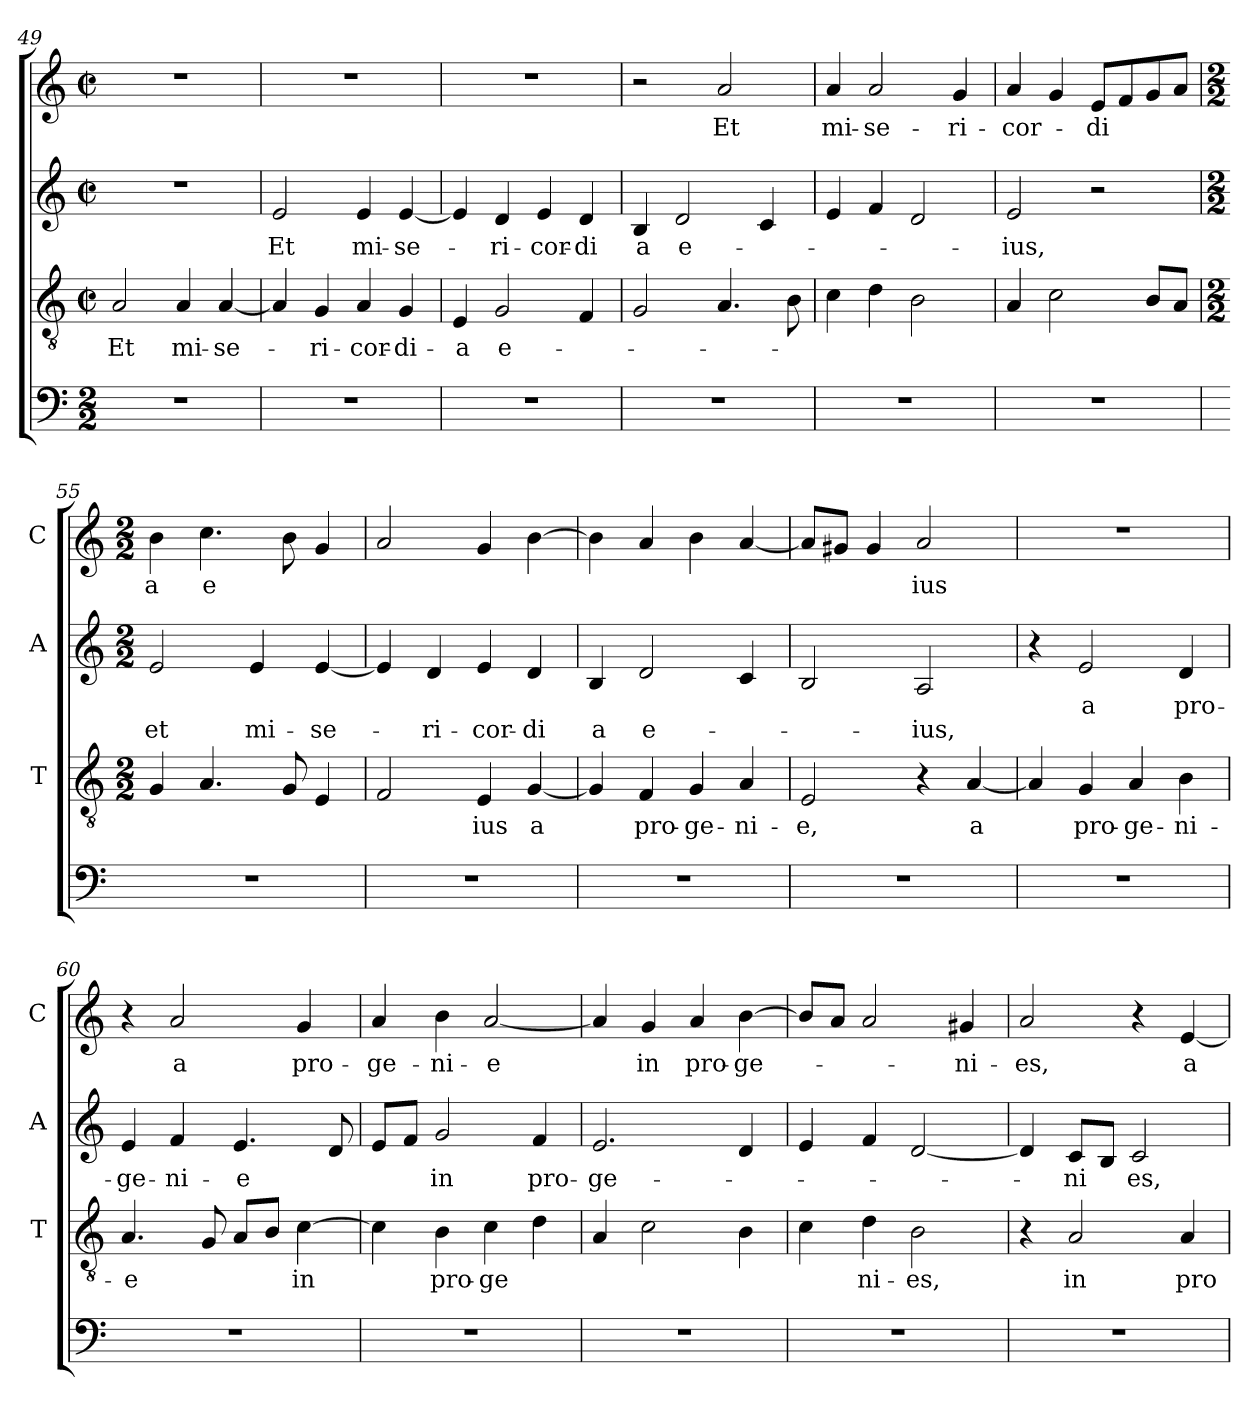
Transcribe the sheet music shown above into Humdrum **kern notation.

**kern	**kern	**text	**kern	**text	**text	**kern	**text
*part4	*part3	*part3	*part2	*part2	*part2	*part1	*part1
*staff4	*staff3	*staff3	*staff2	*staff2	*staff2	*staff1	*staff1
*	*I'T	*	*I'A	*	*	*I'C	*
!!LO:LB:g=z
*clefF4	*clefGv2	*	*clefG2	*	*	*clefG2	*
*k[]	*k[]	*	*k[]	*	*	*k[]	*
*C:	*C:	*	*C:	*	*	*C:	*
*M2/2	*M2/2	*	*M2/2	*	*	*M2/2	*
*	*met(c|)	*	*met(c|)	*	*	*met(c|)	*
=49	=49	=49	=49	=49	=49	=49	=49
!	!	!LO:LY:b	!	!	!	!	!
1r	2A/	Et	1r	.	.	1r	.
!	!	!LO:LY:b	!	!	!	!	!
.	4A/	mi-	.	.	.	.	.
!	!	!LO:LY:b	!	!	!	!	!
.	[4A/	-se-	.	.	.	.	.
=50	=50	=50	=50	=50	=50	=50	=50
!	!	!	!	!LO:LY:b	!	!	!
1r	4A/]	.	2e/	Et	.	1r	.
!	!	!LO:LY:b	!	!	!	!	!
.	4G/	-ri-	.	.	.	.	.
!	!	!LO:LY:b	!	!LO:LY:b	!	!	!
.	4A/	-cor-	4e/	mi-	.	.	.
!	!	!LO:LY:b	!	!LO:LY:b	!	!	!
.	4G/	-di-	[4e/	-se-	.	.	.
=51	=51	=51	=51	=51	=51	=51	=51
!	!	!LO:LY:b	!	!	!	!	!
1r	4E/	-a	4e/]	.	.	1r	.
!	!	!LO:LY:b	!	!LO:LY:b	!	!	!
.	2G/	e-	4d/	-ri-	.	.	.
!	!	!	!	!LO:LY:b	!	!	!
.	.	.	4e/	-cor-	.	.	.
!	!	!	!	!LO:LY:b	!	!	!
.	4F/	.	4d/	-di	.	.	.
=52	=52	=52	=52	=52	=52	=52	=52
!	!	!	!	!LO:LY:b	!	!	!
1r	2G/	.	4B/	a	.	2r	.
!	!	!	!	!LO:LY:b	!	!	!
.	.	.	2d/	e-	.	.	.
!	!	!	!	!	!	!	!LO:LY:b
.	4.A/	.	.	.	.	2a/	Et
.	.	.	4c/	.	.	.	.
.	8B\	.	.	.	.	.	.
=53	=53	=53	=53	=53	=53	=53	=53
!	!	!LO:LY:b	!	!	!	!	!LO:LY:b
1r	4c\	-­	4e/	.	.	4a/	mi-
!	!	!	!	!	!	!	!LO:LY:b
.	4d\	.	4f/	.	.	2a/	-se-
.	2B\	.	2d/	.	.	.	.
!	!	!	!	!	!	!	!LO:LY:b
.	.	.	.	.	.	4g/	-ri-
=54	=54	=54	=54	=54	=54	=54	=54
!	!	!	!	!LO:LY:b	!	!	!LO:LY:b
1r	4A/	.	2e/	-ius,	.	4a/	-cor-
.	2c\	.	.	.	.	4g/	.
!	!	!	!	!	!	!	!LO:LY:b
.	.	.	2r	.	.	8e/L	-di
.	.	.	.	.	.	8f/	.
.	8B/L	.	.	.	.	8g/	.
.	8A/J	.	.	.	.	8a/J	.
!!LO:LB:g=z
=55	=55	=55	=55	=55	=55	=55	=55
*	*M2/2	*	*M2/2	*	*	*M2/2	*
!	!	!	!	!	!LO:LY:b	!	!LO:LY:b
1r	4G/	.	2e/	.	et	4b\	­a
!	!	!	!	!	!	!	!LO:LY:b
.	4.A/	.	.	.	.	4.cc\	e
!	!	!	!	!	!LO:LY:b	!	!
.	.	.	4e/	.	mi-	.	.
.	8G/	.	.	.	.	8b\	.
!	!	!	!	!	!LO:LY:b	!	!
.	4E/	.	[4e/	.	-se-	4g/	.
=56	=56	=56	=56	=56	=56	=56	=56
1r	2F/	.	4e/]	.	.	2a/	.
!	!	!	!	!	!LO:LY:b	!	!
.	.	.	4d/	.	-ri-	.	.
!	!	!LO:LY:b	!	!	!LO:LY:b	!	!
.	4E/	ius	4e/	.	-cor-	4g/	.
!	!	!LO:LY:b	!	!	!LO:LY:b	!	!
.	[4G/	a	4d/	.	-di	[4b\	.
=57	=57	=57	=57	=57	=57	=57	=57
!	!	!	!	!	!LO:LY:b	!	!
1r	4G/]	.	4B/	.	a	4b\]	.
!	!	!LO:LY:b	!	!	!LO:LY:b	!	!
.	4F/	pro-	2d/	.	e-	4a/	.
!	!	!LO:LY:b	!	!	!	!	!
.	4G/	-ge-	.	.	.	4b\	.
!	!	!LO:LY:b	!	!	!	!	!
.	4A/	-ni-	4c/	.	.	[4a/	.
=58	=58	=58	=58	=58	=58	=58	=58
!	!	!LO:LY:b	!	!	!	!	!
1r	2E/	-e,	2B/	.	.	8a/L]	.
.	.	.	.	.	.	8g#/J	.
.	.	.	.	.	.	4g#/	.
!	!	!	!	!	!LO:LY:b	!	!LO:LY:b
.	4r	.	2A/	.	-ius,	2a/	ius
!	!	!LO:LY:b	!	!	!	!	!
.	[4A/	a	.	.	.	.	.
=59	=59	=59	=59	=59	=59	=59	=59
1r	4A/]	.	4r	.	.	1r	.
!	!	!LO:LY:b	!	!LO:LY:b	!	!	!
.	4G/	pro-	2e/	a	.	.	.
!	!	!LO:LY:b	!	!	!	!	!
.	4A/	-ge-	.	.	.	.	.
!	!	!LO:LY:b	!	!LO:LY:b	!	!	!
.	4B\	-ni-	4d/	pro-	.	.	.
=60	=60	=60	=60	=60	=60	=60	=60
!	!	!LO:LY:b	!	!LO:LY:b	!	!	!
1r	4.A/	-e	4e/	-ge-	.	4r	.
!	!	!	!	!LO:LY:b	!	!	!LO:LY:b
.	.	.	4f/	-ni-	.	2a/	a
.	8G/	.	.	.	.	.	.
!	!	!	!	!LO:LY:b	!	!	!
.	8A/L	.	4.e/	-e	.	.	.
.	8B/J	.	.	.	.	.	.
!	!	!LO:LY:b	!	!	!	!	!LO:LY:b
.	[4c\	in	.	.	.	4g/	pro-
.	.	.	8d/	.	.	.	.
!!LO:LB:g=z
=61	=61	=61	=61	=61	=61	=61	=61
!	!	!	!	!	!	!	!LO:LY:b
1r	4c\]	.	8e/L	.	.	4a/	-­ge-
.	.	.	8f/J	.	.	.	.
!	!	!LO:LY:b	!	!LO:LY:b	!	!	!LO:LY:b
.	4B\	pro-	2g/	in	.	4b\	-ni-
!	!	!LO:LY:b	!	!	!	!	!LO:LY:b
.	4c\	-ge	.	.	.	[2a/	-e
!	!	!	!	!LO:LY:b	!	!	!
.	4d\	.	4f/	pro-	.	.	.
=62	=62	=62	=62	=62	=62	=62	=62
!	!	!	!	!LO:LY:b	!	!	!
1r	4A/	.	2.e/	-ge-	.	4a/]	.
!	!	!	!	!	!	!	!LO:LY:b
.	2c\	.	.	.	.	4g/	in
!	!	!	!	!	!	!	!LO:LY:b
.	.	.	.	.	.	4a/	pro-
!	!	!	!	!	!	!	!LO:LY:b
.	4B\	.	4d/	.	.	[4b\	-ge-
=63	=63	=63	=63	=63	=63	=63	=63
1r	4c\	.	4e/	.	.	8b/L]	.
.	.	.	.	.	.	8a/J	.
!	!	!LO:LY:b	!	!	!	!	!
.	4d\	ni-	4f/	.	.	2a/	.
!	!	!LO:LY:b	!	!	!	!	!
.	2B\	-es,	[2d/	.	.	.	.
!	!	!	!	!	!	!	!LO:LY:b
.	.	.	.	.	.	4g#/	-ni-
=64	=64	=64	=64	=64	=64	=64	=64
!	!	!	!	!	!	!	!LO:LY:b
1r	4r	.	4d/]	.	.	2a/	-es,
!	!	!LO:LY:b	!	!LO:LY:b	!	!	!
.	2A/	in	8c/L	-ni	.	.	.
.	.	.	8B/J	.	.	.	.
!	!	!	!	!LO:LY:b	!	!	!
.	.	.	2c/	es,	.	4r	.
!	!	!LO:LY:b	!	!	!	!	!LO:LY:b
.	4A/	pro-	.	.	.	[4e/	a
=	=	=	=	=	=	=	=
*-	*-	*-	*-	*-	*-	*-	*-
